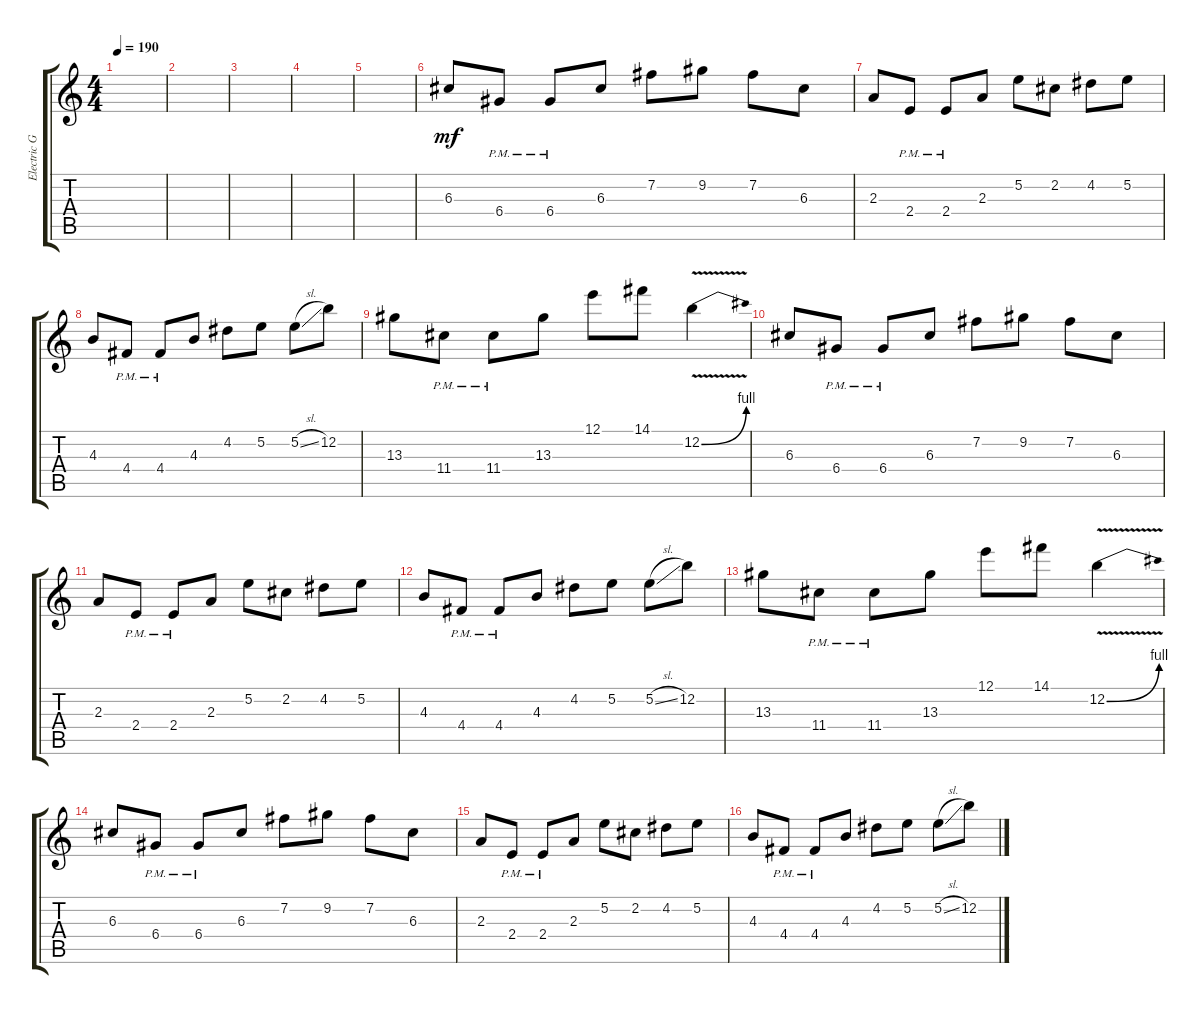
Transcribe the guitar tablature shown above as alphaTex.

\track ("Electric Guitar" "Electric G") {instrument distortionguitar}
\staff {score tabs}
\tuning (E4 B3 G3 D3 A2 E2) {hide}
\ts (4 4)
\tempo 190
\clef g2
\ks c
|
|
|
|
|
6.3.8{dy mf} 6.4{pm}.8 6.4{pm}.8 6.3.8 7.2.8 9.2.8 7.2.8 6.3.8 |
2.3.8 2.4{pm}.8 2.4{pm}.8 2.3.8 5.2.8 2.2.8 4.2.8 5.2.8 |
4.3.8 4.4{pm}.8 4.4{pm}.8 4.3.8 4.2.8 5.2.8 5.2{sl}.8 12.2.8 |
13.3.8 11.4{pm}.8 11.4{pm}.8 13.3.8 12.1.8 14.1.8 12.2{be (bend 0 0 60 4) v}.4 |
6.3.8 6.4{pm}.8 6.4{pm}.8 6.3.8 7.2.8 9.2.8 7.2.8 6.3.8 |
2.3.8 2.4{pm}.8 2.4{pm}.8 2.3.8 5.2.8 2.2.8 4.2.8 5.2.8 |
4.3.8 4.4{pm}.8 4.4{pm}.8 4.3.8 4.2.8 5.2.8 5.2{sl}.8 12.2.8 |
13.3.8 11.4{pm}.8 11.4{pm}.8 13.3.8 12.1.8 14.1.8 12.2{be (bend 0 0 60 4) v}.4 |
6.3.8 6.4{pm}.8 6.4{pm}.8 6.3.8 7.2.8 9.2.8 7.2.8 6.3.8 |
2.3.8 2.4{pm}.8 2.4{pm}.8 2.3.8 5.2.8 2.2.8 4.2.8 5.2.8 |
4.3.8 4.4{pm}.8 4.4{pm}.8 4.3.8 4.2.8 5.2.8 5.2{sl}.8 12.2.8
